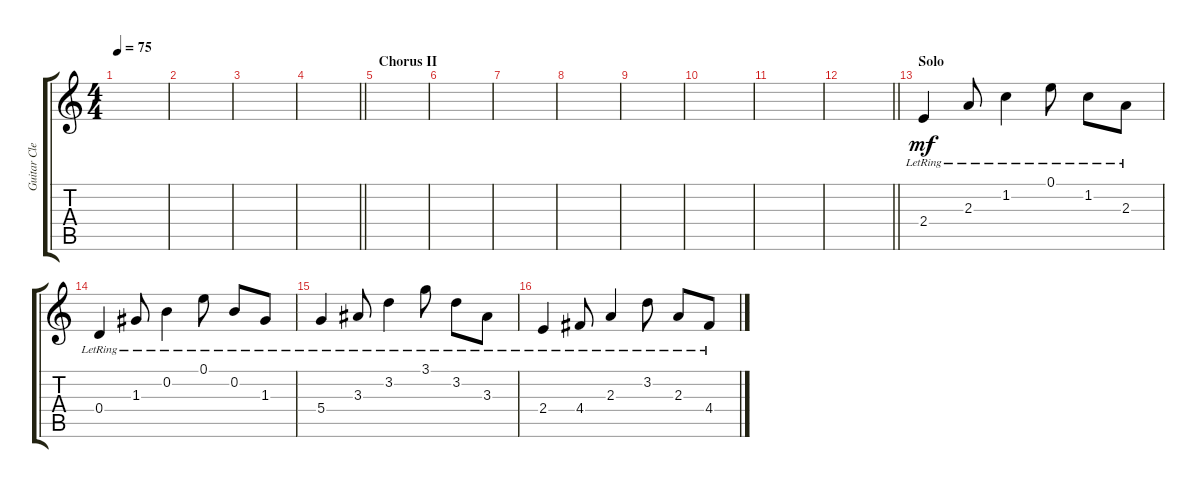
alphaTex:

\track ("Guitar Clean" "Guitar Cle") {instrument electricguitarclean}
\staff {score tabs}
\tuning (E4 B3 G3 D3 A2 E2) {hide}
\ts (4 4)
\tempo 75
\clef g2
\ks c
|
|
|
\barLineRight lightlight
|
\section ("" "Chorus II")
|
|
|
|
|
|
|
\barLineRight lightlight
|
\section ("" "Solo")
2.4{lr}.4{dy mf} 2.3{lr}.8 1.2{lr}.4 0.1{lr}.8 1.2{lr}.8 2.3{lr}.8 |
0.4{lr}.4 1.3{lr}.8 0.2{lr}.4 0.1{lr}.8 0.2{lr}.8 1.3{lr}.8 |
5.4{lr}.4 3.3{lr}.8 3.2{lr}.4 3.1{lr}.8 3.2{lr}.8 3.3{lr}.8 |
2.4{lr}.4 4.4{lr}.8 2.3{lr}.4 3.2{lr}.8 2.3{lr}.8 4.4{lr}.8
